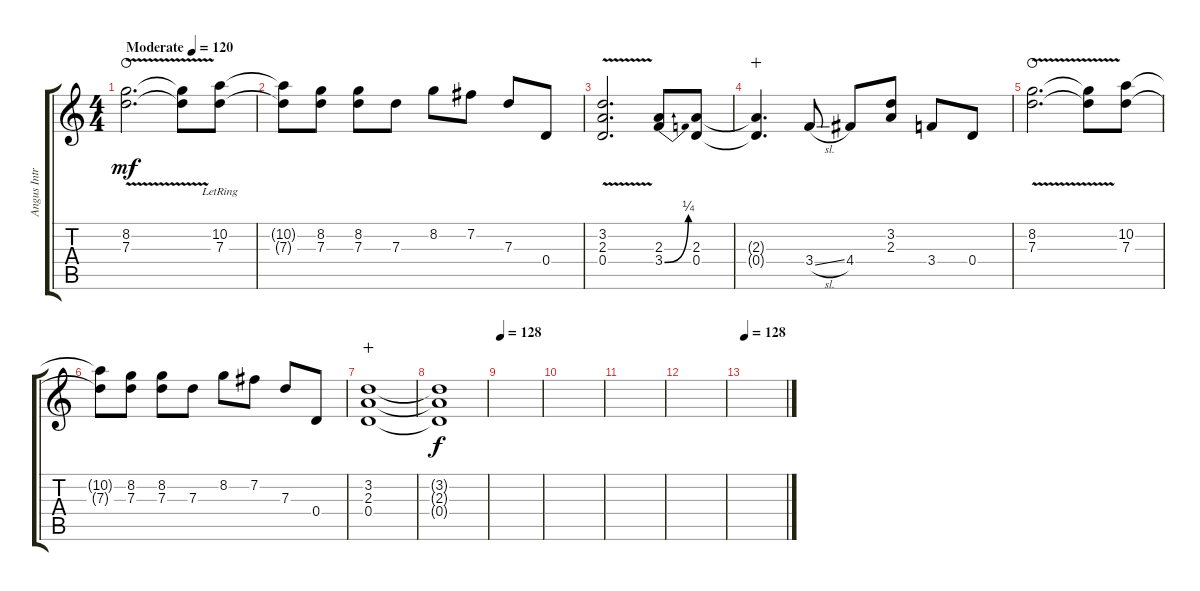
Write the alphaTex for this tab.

\track ("Angus Intro" "Angus Intr") {instrument overdrivenguitar}
\staff {score tabs}
\tuning (E4 B3 G3 D3 A2 E2) {hide}
\ts (4 4)
\tempo (120 "Moderate")
\clef g2
\ks c
(8.2{v} 7.3).2{d dy mf instrument overdrivenguitar waho} (8.2{t} 7.3{t}).8 (10.2{lr} 7.3).8 |
(10.2{t} 7.3{t}).8 (8.2 7.3).8 (8.2 7.3).8 7.3.8 8.2.8 7.2.8 7.3.8 0.4.8 |
(3.2{v} 2.3 0.4).2{d} (2.3 3.4{be (bend 0 0 60 1)}).8 (2.3 0.4).8 |
(2.3{t} 0.4{t}).4{d wahc} 3.4{sl}.8 4.4.8 (3.2 2.3).8 3.4.8 0.4.8 |
(8.2{v} 7.3).2{d waho} (8.2{t} 7.3{t}).8 (10.2 7.3).8 |
(10.2{t} 7.3{t}).8 (8.2 7.3).8 (8.2 7.3).8 7.3.8 8.2.8 7.2.8 7.3.8 0.4.8 |
(3.2 2.3 0.4).1{wahc} |
(3.2{t} 2.3{t} 0.4{t}).1{dy f} |
\tempo 128
|
|
|
|
\tempo 128
